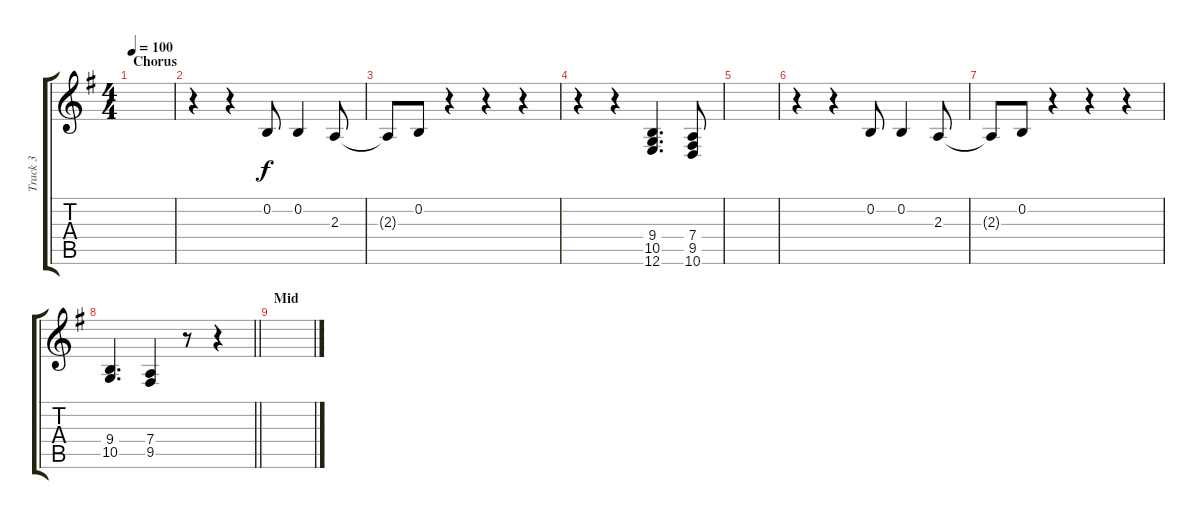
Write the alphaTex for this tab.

\track ("Track 3" "Track 3") {instrument brasssection}
\staff {score tabs}
\tuning (E4 B3 G3 D3 A2 E2) {hide}
\ts (4 4)
\section ("" "Chorus")
\tempo 100
\clef g2
\ks g
|
r.4 r.4 0.2.8 0.2.4 2.3.8 |
2.3{t}.8 0.2.8 r.4 r.4 r.4 |
r.4 r.4 (9.4 10.5 12.6).4{d} (7.4 9.5 10.6).8 |
|
r.4 r.4 0.2.8 0.2.4 2.3.8 |
2.3{t}.8 0.2.8 r.4 r.4 r.4 |
\barLineRight lightlight
(9.4 10.5).4{d} (7.4 9.5).4 r.8 r.4 |
\section ("" "Mid")
